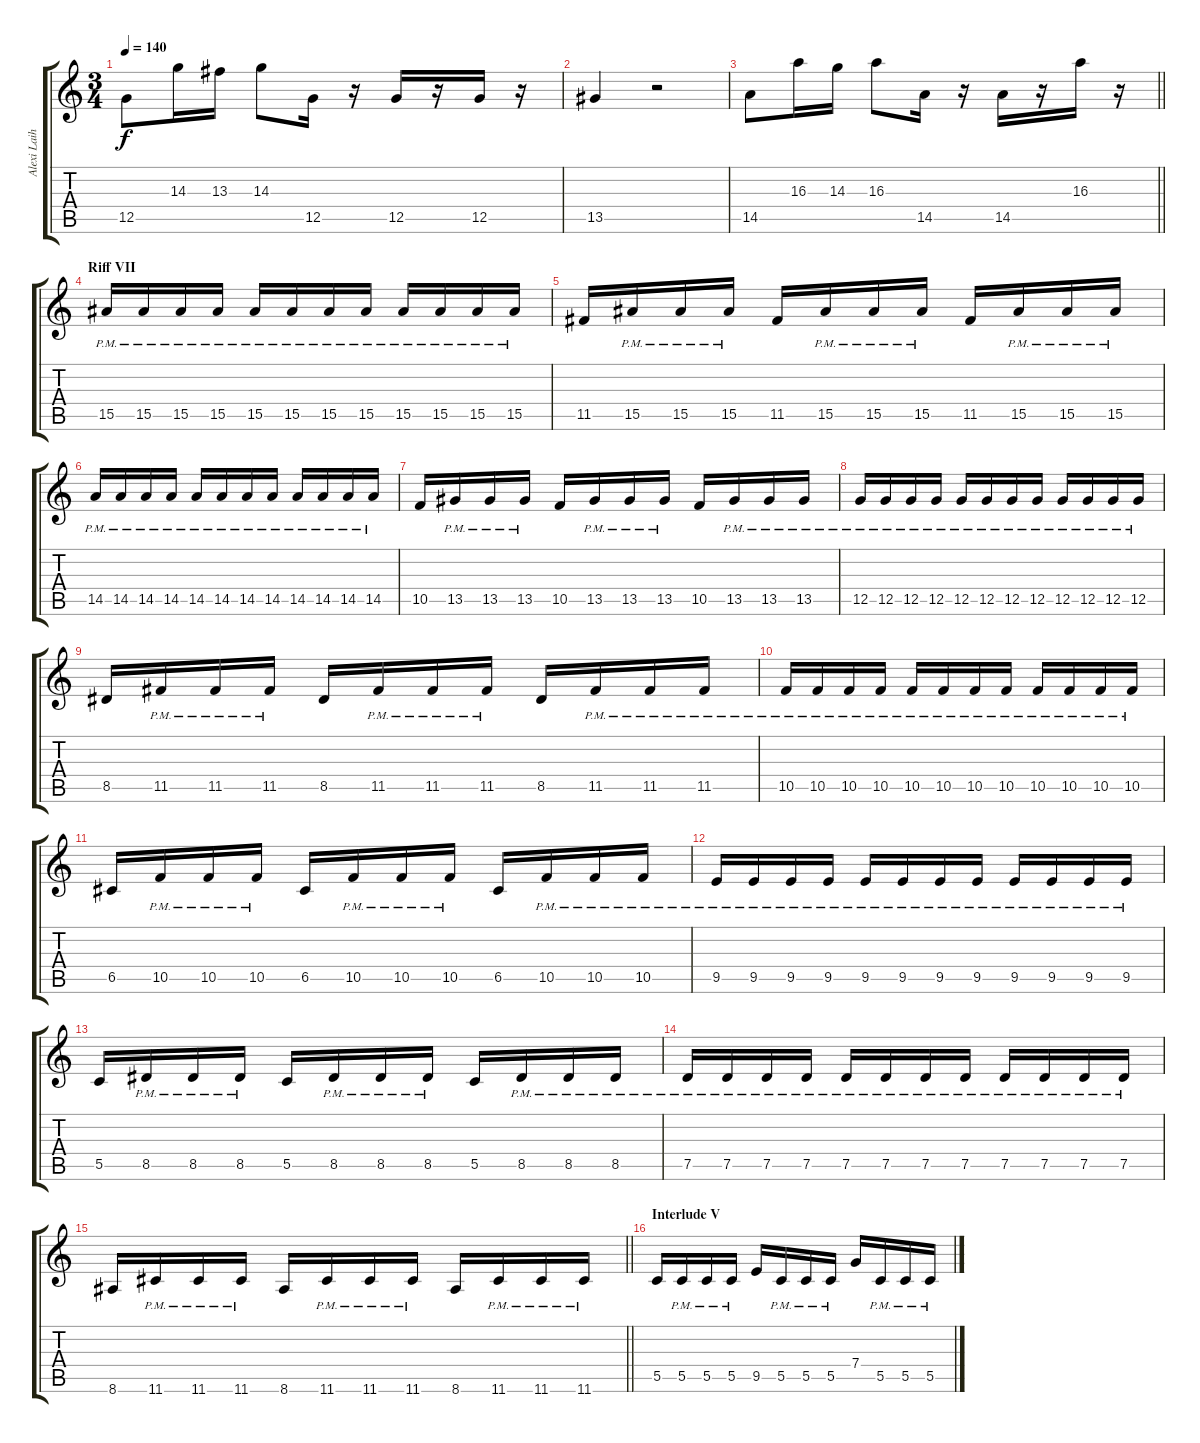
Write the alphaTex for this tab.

\track ("Alexi Laiho (Guitar I)" "Alexi Laih") {instrument distortionguitar}
\staff {score tabs}
\tuning (D4 A3 F3 C3 G2 D2) {hide}
\ts (3 4)
\tempo 140
\clef g2
\ks c
12.5.8{dy f} 14.3.16 13.3.16 14.3.8 12.5.16 r.16 12.5.16 r.16 12.5.16 r.16 |
13.5.4 r.2 |
\barLineRight lightlight
14.5.8 16.3.16 14.3.16 16.3.8 14.5.16 r.16 14.5.16 r.16 16.3.16 r.16 |
\section ("" "Riff VII")
15.5{pm}.16 15.5{pm}.16 15.5{pm}.16 15.5{pm}.16 15.5{pm}.16 15.5{pm}.16 15.5{pm}.16 15.5{pm}.16 15.5{pm}.16 15.5{pm}.16 15.5{pm}.16 15.5{pm}.16 |
11.5.16 15.5{pm}.16 15.5{pm}.16 15.5{pm}.16 11.5.16 15.5{pm}.16 15.5{pm}.16 15.5{pm}.16 11.5.16 15.5{pm}.16 15.5{pm}.16 15.5{pm}.16 |
14.5{pm}.16 14.5{pm}.16 14.5{pm}.16 14.5{pm}.16 14.5{pm}.16 14.5{pm}.16 14.5{pm}.16 14.5{pm}.16 14.5{pm}.16 14.5{pm}.16 14.5{pm}.16 14.5{pm}.16 |
10.5.16 13.5{pm}.16 13.5{pm}.16 13.5{pm}.16 10.5.16 13.5{pm}.16 13.5{pm}.16 13.5{pm}.16 10.5.16 13.5{pm}.16 13.5{pm}.16 13.5{pm}.16 |
12.5{pm}.16 12.5{pm}.16 12.5{pm}.16 12.5{pm}.16 12.5{pm}.16 12.5{pm}.16 12.5{pm}.16 12.5{pm}.16 12.5{pm}.16 12.5{pm}.16 12.5{pm}.16 12.5{pm}.16 |
8.5.16 11.5{pm}.16 11.5{pm}.16 11.5{pm}.16 8.5.16 11.5{pm}.16 11.5{pm}.16 11.5{pm}.16 8.5.16 11.5{pm}.16 11.5{pm}.16 11.5{pm}.16 |
10.5{pm}.16 10.5{pm}.16 10.5{pm}.16 10.5{pm}.16 10.5{pm}.16 10.5{pm}.16 10.5{pm}.16 10.5{pm}.16 10.5{pm}.16 10.5{pm}.16 10.5{pm}.16 10.5{pm}.16 |
6.5.16 10.5{pm}.16 10.5{pm}.16 10.5{pm}.16 6.5.16 10.5{pm}.16 10.5{pm}.16 10.5{pm}.16 6.5.16 10.5{pm}.16 10.5{pm}.16 10.5{pm}.16 |
9.5{pm}.16 9.5{pm}.16 9.5{pm}.16 9.5{pm}.16 9.5{pm}.16 9.5{pm}.16 9.5{pm}.16 9.5{pm}.16 9.5{pm}.16 9.5{pm}.16 9.5{pm}.16 9.5{pm}.16 |
5.5.16 8.5{pm}.16 8.5{pm}.16 8.5{pm}.16 5.5.16 8.5{pm}.16 8.5{pm}.16 8.5{pm}.16 5.5.16 8.5{pm}.16 8.5{pm}.16 8.5{pm}.16 |
7.5{pm}.16 7.5{pm}.16 7.5{pm}.16 7.5{pm}.16 7.5{pm}.16 7.5{pm}.16 7.5{pm}.16 7.5{pm}.16 7.5{pm}.16 7.5{pm}.16 7.5{pm}.16 7.5{pm}.16 |
\barLineRight lightlight
8.6.16 11.6{pm}.16 11.6{pm}.16 11.6{pm}.16 8.6.16 11.6{pm}.16 11.6{pm}.16 11.6{pm}.16 8.6.16 11.6{pm}.16 11.6{pm}.16 11.6{pm}.16 |
\section ("" "Interlude V")
5.5.16 5.5{pm}.16 5.5{pm}.16 5.5{pm}.16 9.5.16 5.5{pm}.16 5.5{pm}.16 5.5{pm}.16 7.4.16 5.5{pm}.16 5.5{pm}.16 5.5{pm}.16
